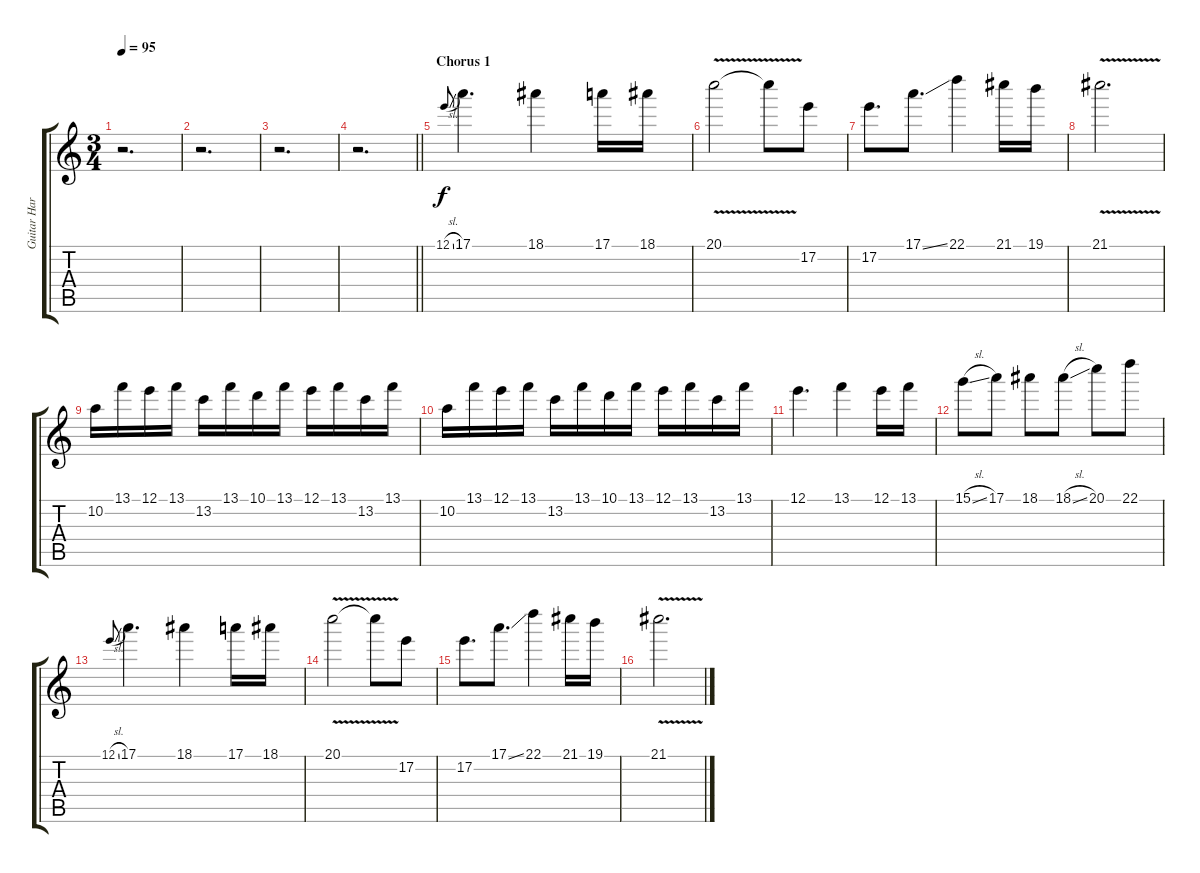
\track ("Guitar Harmony Synyster" "Guitar Har") {instrument distortionguitar}
\staff {score tabs}
\tuning (E4 B3 G3 D3 A2 D2) {hide}
\ts (3 4)
\tempo 95
\clef g2
\ks c
r.2{d dy mf} |
r.2{d} |
r.2{d} |
\barLineRight lightlight
r.2{d} |
\section ("" "Chorus 1")
12.1{sl}.8{gr onbeat dy f} 17.1.4{d volume 12} 18.1.4 17.1.16 18.1.16 |
20.1{v}.2 20.1{t}.8 17.2.8 |
17.2.8{d} 17.1{ss}.8{d} 22.1.4 21.1.16 19.1.16 |
21.1{v}.2{d} |
10.2.16 13.1.16 12.1.16 13.1.16 13.2.16 13.1.16 10.1.16 13.1.16 12.1.16 13.1.16 13.2.16 13.1.16 |
10.2.16 13.1.16 12.1.16 13.1.16 13.2.16 13.1.16 10.1.16 13.1.16 12.1.16 13.1.16 13.2.16 13.1.16 |
12.1.4{d} 13.1.4 12.1.16 13.1.16 |
15.1{sl}.8 17.1.8 18.1.8 18.1{sl}.8 20.1.8 22.1.8 |
12.1{sl}.8{gr onbeat} 17.1.4{d} 18.1.4 17.1.16 18.1.16 |
20.1{v}.2 20.1{t}.8 17.2.8 |
17.2.8{d} 17.1{ss}.8{d} 22.1.4 21.1.16 19.1.16 |
21.1{v}.2{d}
